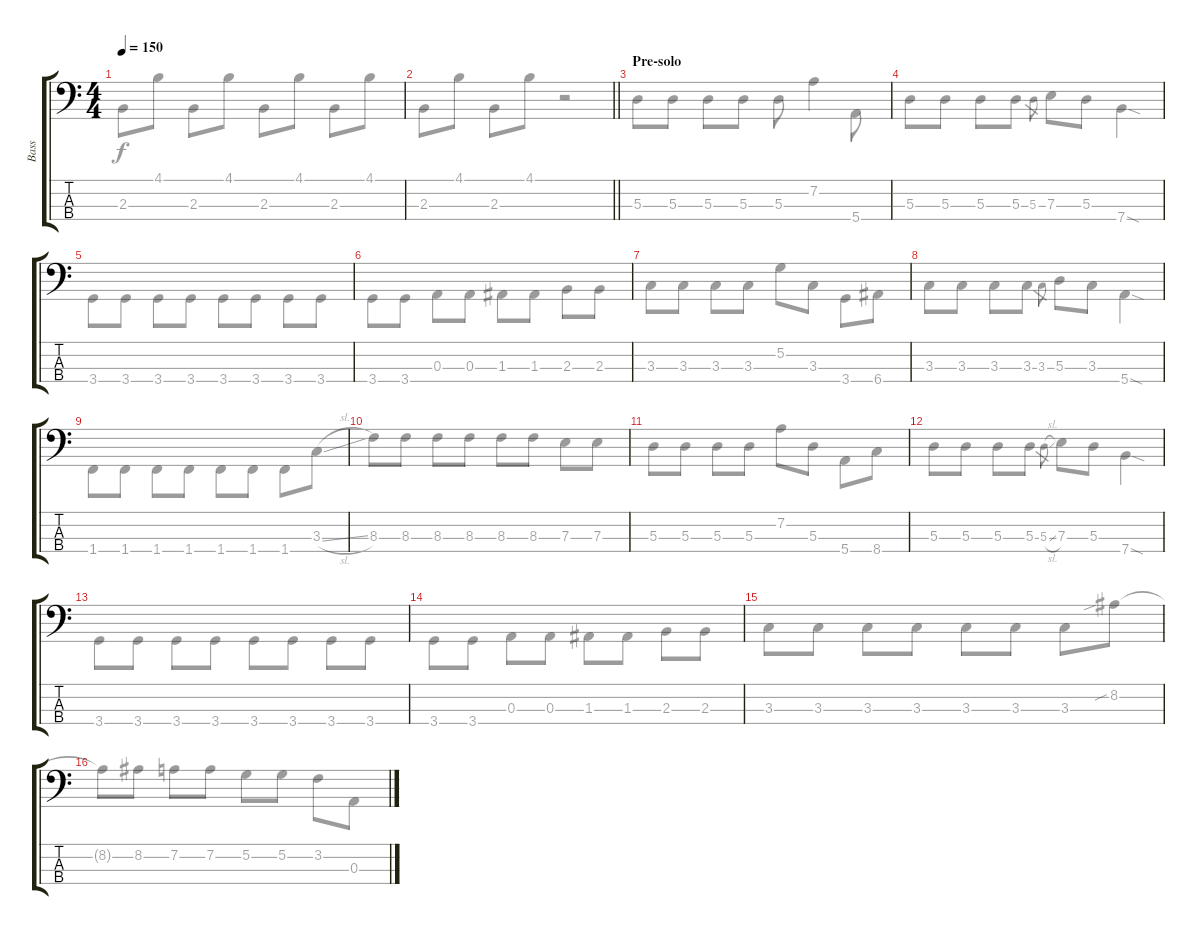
\track ("Bass" "Bass") {instrument electricbassfinger}
\staff {score tabs}
\tuning (G2 D2 A1 E1) {hide}
\voice
\ts (4 4)
\tempo 150
\clef f4
\ks c
|
\barLineRight lightlight
|
\section ("" "Pre-solo")
|
|
|
|
|
|
|
|
|
|
|
|
|
\voice
\clef f4
\ks c
2.3.8{dy f} 4.1.8 2.3.8 4.1.8 2.3.8 4.1.8 2.3.8 4.1.8 |
\barLineRight lightlight
2.3.8 4.1.8 2.3.8 4.1.8 r.2 |
5.3.8 5.3.8 5.3.8 5.3.8 5.3.8 7.2.4 5.4.8 |
5.3.8 5.3.8 5.3.8 5.3.8 5.3.8{gr} 7.3.8 5.3.8 7.4{sod}.4 |
3.4.8 3.4.8 3.4.8 3.4.8 3.4.8 3.4.8 3.4.8 3.4.8 |
3.4.8 3.4.8 0.3.8 0.3.8 1.3.8 1.3.8 2.3.8 2.3.8 |
3.3.8 3.3.8 3.3.8 3.3.8 5.2.8 3.3.8 3.4.8 6.4.8 |
3.3.8 3.3.8 3.3.8 3.3.8 3.3.8{gr} 5.3.8 3.3.8 5.4{sod}.4 |
1.4.8 1.4.8 1.4.8 1.4.8 1.4.8 1.4.8 1.4.8 3.3{sl}.8 |
8.3.8 8.3.8 8.3.8 8.3.8 8.3.8 8.3.8 7.3.8 7.3.8 |
5.3.8 5.3.8 5.3.8 5.3.8 7.2.8 5.3.8 5.4.8 8.4.8 |
5.3.8 5.3.8 5.3.8 5.3.8 5.3{sl}.8{gr} 7.3.8 5.3.8 7.4{sod}.4 |
3.4.8 3.4.8 3.4.8 3.4.8 3.4.8 3.4.8 3.4.8 3.4.8 |
3.4.8 3.4.8 0.3.8 0.3.8 1.3.8 1.3.8 2.3.8 2.3.8 |
3.3.8 3.3.8 3.3.8 3.3.8 3.3.8 3.3.8 3.3.8 8.2{sib}.8 |
8.2{t}.8 8.2.8 7.2.8 7.2.8 5.2.8 5.2.8 3.2.8 0.3.8
